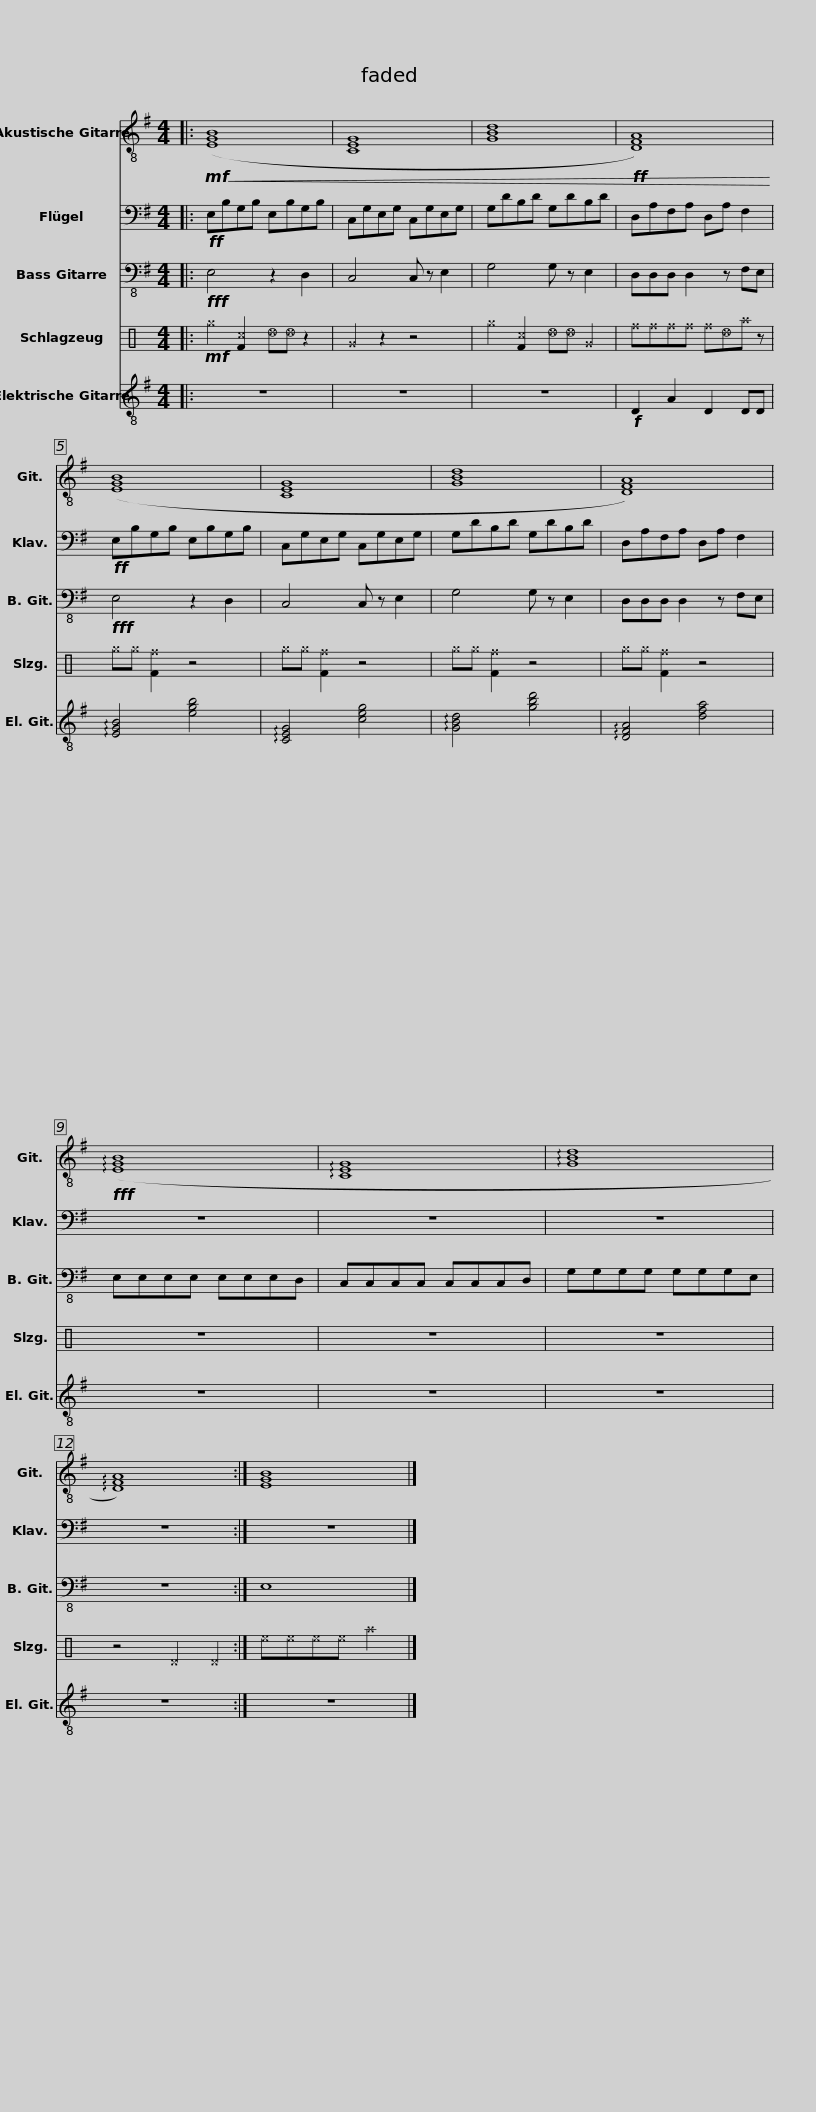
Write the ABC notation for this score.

X:1
%%score 1 2 3 4 5
L:1/8
M:4/4
I:linebreak $
K:G
V:1 treble-8
V:2 bass
V:3 bass-8
V:4 perc
K:none
V:5 treble-8
V:1
|:!mf!!<(! ([EGB]8 | [CEG]8 | [GBd]8 |!ff! [DFA]8)!<)! |$ ([EGB]8 | %5
 [CEG]8 | [GBd]8 | [DFA]8) |$!fff! (!arpeggio![EGB]8 | !arpeggio![CEG]8 | %10
 !arpeggio![GBd]8 | !arpeggio![DFA]8) :| [EGB]8 |] %13
V:2
|:!ff! E,B,G,B, E,B,G,B, | C,G,E,G, C,G,E,G, | G,DB,D G,DB,D | D,A,F,A, D,A, F,2 |$!ff! E,B,G,B, E,B,G,B, | %5
 C,G,E,G, C,G,E,G, | G,DB,D G,DB,D | D,A,F,A, D,A, F,2 |$ z8 | z8 | %10
 z8 | z8 :| z8 |] %13
V:3
|:!fff! E,4 z2 D,2 | C,4 C, z E,2 | G,4 G, z E,2 | D,D,D, D,2 z F,E, |$!fff! E,4 z2 D,2 | %5
 C,4 C, z E,2 | G,4 G, z E,2 | D,D,D, D,2 z F,E, |$ E,E,E,E, E,E,E,D, | C,C,C,C, C,C,C,D, | %10
 G,G,G,G, G,G,G,E, | z8 :| E,8 |] %13
V:4
[K:C]|:!mf! ^g2 [F^c]2 _d_d z2 | ^G2 z2 z4 | ^g2 [F^c]2 _d_d ^G2 | ^f^f^f^f ^f_d^a z |$ ^g^g [F^f]2 z4 | %5
 ^g^g [F^f]2 z4 | ^g^g [F^f]2 z4 | ^g^g [F^f]2 z4 |$ z8 | z8 | %10
 z8 | z4 ^D2 ^D2 :| ^e^e^e^e ^a4 |] %13
V:5
|: z8 | z8 | z8 |!f! D2 A2 D2 DD |$ !arpeggio![EGB]4 [egb]4 | %5
 !arpeggio![CEG]4 [ceg]4 | !arpeggio![GBd]4 [gbd']4 | !arpeggio![DFA]4 [dfa]4 |$ z8 | z8 | %10
 z8 | z8 :| z8 |] %13
